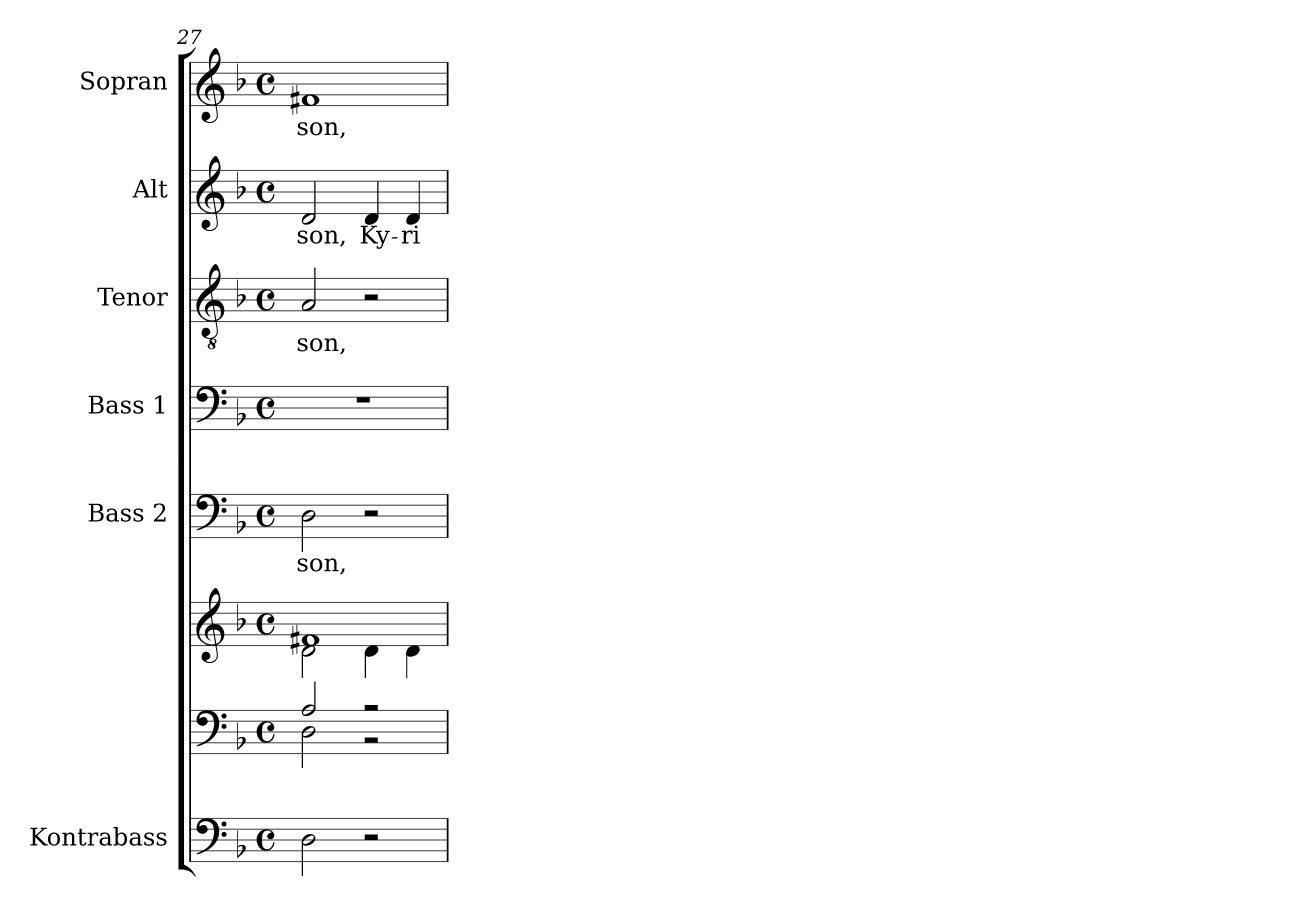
**kern	**kern	**kern	**kern	**text	**kern	**kern	**text	**kern	**text	**kern	**text
*part7	*part6	*part6	*part5	*part5	*part4	*part3	*part3	*part2	*part2	*part1	*part1
*staff8	*staff7	*staff6	*staff5	*staff5	*staff4	*staff3	*staff3	*staff2	*staff2	*staff1	*staff1
*I"Kontrabass	*	*	*I"Bass 2	*	*I"Bass 1	*I"Tenor	*	*I"Alt	*	*I"Sopran	*
*I'Kb.	*	*	*I'B. 2	*	*I'B. 1	*I'T.	*	*I'A.	*	*I'S.	*
*clefF4	*clefF4	*clefG2	*clefF4	*	*clefF4	*clefGv2	*	*clefG2	*	*clefG2	*
*ITrd7c12	*	*	*	*	*	*	*	*	*	*	*
*k[b-]	*k[b-]	*k[b-]	*k[b-]	*	*k[b-]	*k[b-]	*	*k[b-]	*	*k[b-]	*
*F:	*F:	*F:	*F:	*	*F:	*F:	*	*F:	*	*F:	*
*M4/4	*M4/4	*M4/4	*M4/4	*	*M4/4	*M4/4	*	*M4/4	*	*M4/4	*
*met(c)	*met(c)	*met(c)	*met(c)	*	*met(c)	*met(c)	*	*met(c)	*	*met(c)	*
=27	=27	=27	=27	=27	=27	=27	=27	=27	=27	=27	=27
*	*^	*^	*	*	*	*	*	*	*	*	*
!	!	!	!	!	!	!LO:LY:b	!	!	!LO:LY:b	!	!LO:LY:b	!	!LO:LY:b
2DD\	2A/	2D\	1f#X	2d\	2D\	-son,	1r	2A/	-son,	2d/	-son,	1f#X	-son,
!	!	!	!	!	!	!	!	!	!	!	!LO:LY:b	!	!
2r	2r	2r	.	4d\	2r	.	.	2r	.	4d/	Ky-	.	.
!	!	!	!	!	!	!	!	!	!	!	!LO:LY:b	!	!
.	.	.	.	4d\	.	.	.	.	.	4d/	-ri-	.	.
*	*v	*v	*	*	*	*	*	*	*	*	*	*	*
*	*	*v	*v	*	*	*	*	*	*	*	*	*
=	=	=	=	=	=	=	=	=	=	=	=
*-	*-	*-	*-	*-	*-	*-	*-	*-	*-	*-	*-
